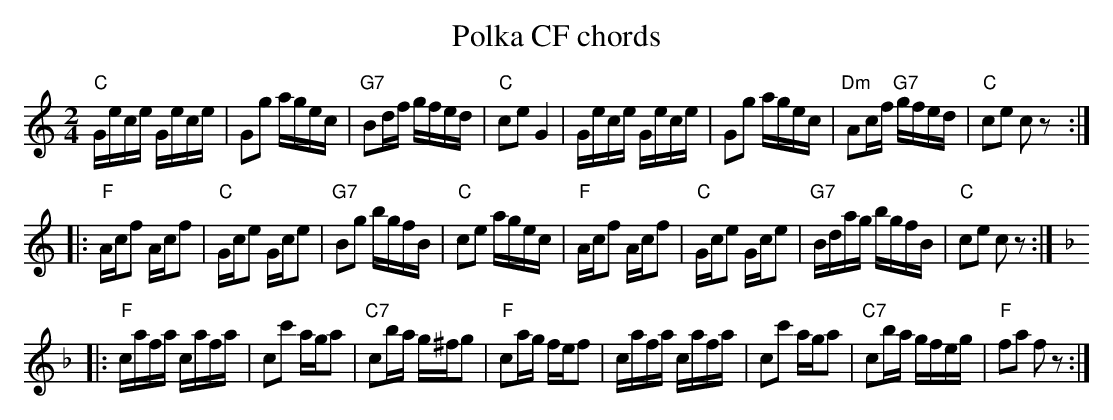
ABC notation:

X:1
T: Polka CF chords
M:2/4
L:1/16
K:C %%MIDI gchordon
"C"Gece Gece | G2g2 agec | "G7"B2df gfed | "C"c2e2 G4 | Gece Gece | G2g2 agec | "Dm"A2cf "G7"gfed | "C"c2e2 c2 z2 :|
|: "F"Acf2 Acf2 | "C"Gce2 Gce2 | "G7"B2g2 bgfB | "C"c2e2 agec | "F"Acf2 Acf2 | "C"Gce2 Gce2 | "G7"Bdag bgfB | "C"c2e2 c2 z2 :|
K:F
|: "F"cafa cafa | c2c'2 aga2 | "C7"c2ba g^fg2 | "F"c2ag fef2 | cafa cafa | c2c'2 aga2 | "C7"c2ba gfeg | "F"f2a2 f2 z2 :|
